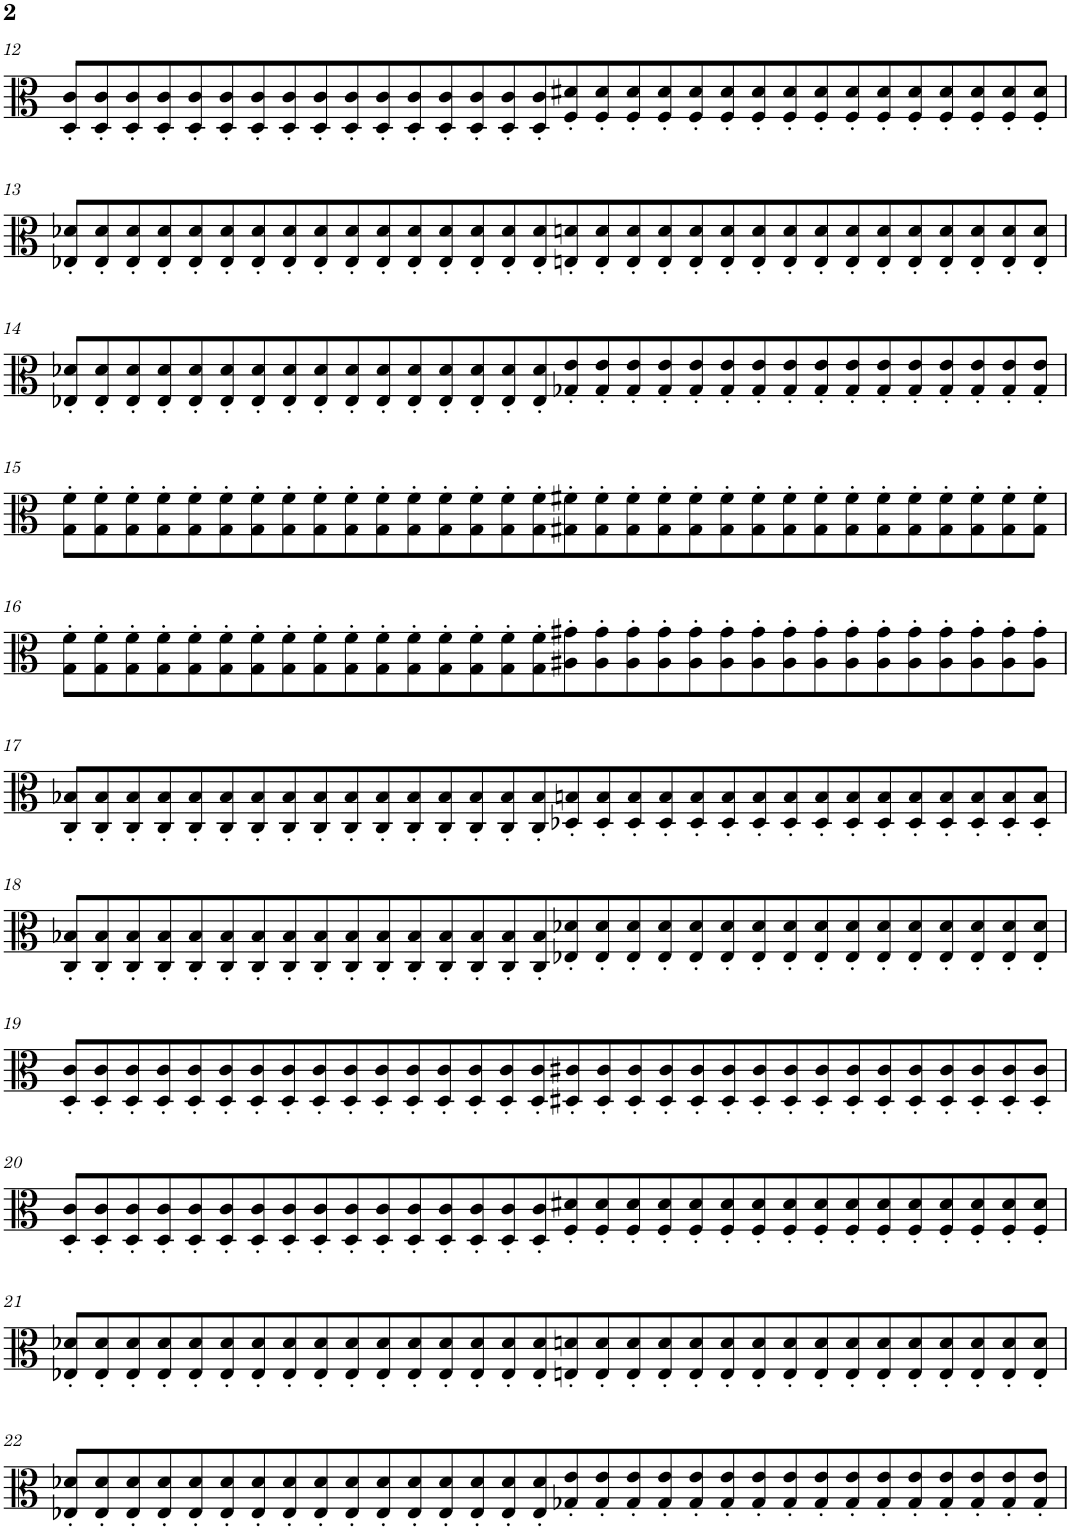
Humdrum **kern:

**kern
*part1
*staff1
*I"Viola
*I'Vla.
!!LO:PB:g=z
*clefC3
*k[]
*M16/4
=12
8D/' 8c/'L
8D/' 8c/'
8D/' 8c/'
8D/' 8c/'
8D/' 8c/'
8D/' 8c/'
8D/' 8c/'
8D/' 8c/'
8D/' 8c/'
8D/' 8c/'
8D/' 8c/'
8D/' 8c/'
8D/' 8c/'
8D/' 8c/'
8D/' 8c/'
8D/' 8c/'
8F/' 8d#X/'
8F/' 8d#/'
8F/' 8d#/'
8F/' 8d#/'
8F/' 8d#/'
8F/' 8d#/'
8F/' 8d#/'
8F/' 8d#/'
8F/' 8d#/'
8F/' 8d#/'
8F/' 8d#/'
8F/' 8d#/'
8F/' 8d#/'
8F/' 8d#/'
8F/' 8d#/'
8F/' 8d#/'J
!!LO:LB:g=z
=13
8E-X/' 8d-X/'L
8E-/' 8d-/'
8E-/' 8d-/'
8E-/' 8d-/'
8E-/' 8d-/'
8E-/' 8d-/'
8E-/' 8d-/'
8E-/' 8d-/'
8E-/' 8d-/'
8E-/' 8d-/'
8E-/' 8d-/'
8E-/' 8d-/'
8E-/' 8d-/'
8E-/' 8d-/'
8E-/' 8d-/'
8E-/' 8d-/'
8En/' 8dn/'
8E/' 8d/'
8E/' 8d/'
8E/' 8d/'
8E/' 8d/'
8E/' 8d/'
8E/' 8d/'
8E/' 8d/'
8E/' 8d/'
8E/' 8d/'
8E/' 8d/'
8E/' 8d/'
8E/' 8d/'
8E/' 8d/'
8E/' 8d/'
8E/' 8d/'J
!!LO:LB:g=z
=14
8E-X/' 8d-X/'L
8E-/' 8d-/'
8E-/' 8d-/'
8E-/' 8d-/'
8E-/' 8d-/'
8E-/' 8d-/'
8E-/' 8d-/'
8E-/' 8d-/'
8E-/' 8d-/'
8E-/' 8d-/'
8E-/' 8d-/'
8E-/' 8d-/'
8E-/' 8d-/'
8E-/' 8d-/'
8E-/' 8d-/'
8E-/' 8d-/'
8G-X/' 8e/'
8G-/' 8e/'
8G-/' 8e/'
8G-/' 8e/'
8G-/' 8e/'
8G-/' 8e/'
8G-/' 8e/'
8G-/' 8e/'
8G-/' 8e/'
8G-/' 8e/'
8G-/' 8e/'
8G-/' 8e/'
8G-/' 8e/'
8G-/' 8e/'
8G-/' 8e/'
8G-/' 8e/'J
!!LO:LB:g=z
=15
8G\' 8f\'L
8G\' 8f\'
8G\' 8f\'
8G\' 8f\'
8G\' 8f\'
8G\' 8f\'
8G\' 8f\'
8G\' 8f\'
8G\' 8f\'
8G\' 8f\'
8G\' 8f\'
8G\' 8f\'
8G\' 8f\'
8G\' 8f\'
8G\' 8f\'
8G\' 8f\'
8G#X\' 8f#X\'
8G#\' 8f#\'
8G#\' 8f#\'
8G#\' 8f#\'
8G#\' 8f#\'
8G#\' 8f#\'
8G#\' 8f#\'
8G#\' 8f#\'
8G#\' 8f#\'
8G#\' 8f#\'
8G#\' 8f#\'
8G#\' 8f#\'
8G#\' 8f#\'
8G#\' 8f#\'
8G#\' 8f#\'
8G#\' 8f#\'J
!!LO:LB:g=z
=16
8G\' 8f\'L
8G\' 8f\'
8G\' 8f\'
8G\' 8f\'
8G\' 8f\'
8G\' 8f\'
8G\' 8f\'
8G\' 8f\'
8G\' 8f\'
8G\' 8f\'
8G\' 8f\'
8G\' 8f\'
8G\' 8f\'
8G\' 8f\'
8G\' 8f\'
8G\' 8f\'
8A#X\' 8g#X\'
8A#\' 8g#\'
8A#\' 8g#\'
8A#\' 8g#\'
8A#\' 8g#\'
8A#\' 8g#\'
8A#\' 8g#\'
8A#\' 8g#\'
8A#\' 8g#\'
8A#\' 8g#\'
8A#\' 8g#\'
8A#\' 8g#\'
8A#\' 8g#\'
8A#\' 8g#\'
8A#\' 8g#\'
8A#\' 8g#\'J
!!LO:LB:g=z
=17
8C/' 8B-X/'L
8C/' 8B-/'
8C/' 8B-/'
8C/' 8B-/'
8C/' 8B-/'
8C/' 8B-/'
8C/' 8B-/'
8C/' 8B-/'
8C/' 8B-/'
8C/' 8B-/'
8C/' 8B-/'
8C/' 8B-/'
8C/' 8B-/'
8C/' 8B-/'
8C/' 8B-/'
8C/' 8B-/'
8D-X/' 8Bn/'
8D-/' 8B/'
8D-/' 8B/'
8D-/' 8B/'
8D-/' 8B/'
8D-/' 8B/'
8D-/' 8B/'
8D-/' 8B/'
8D-/' 8B/'
8D-/' 8B/'
8D-/' 8B/'
8D-/' 8B/'
8D-/' 8B/'
8D-/' 8B/'
8D-/' 8B/'
8D-/' 8B/'J
!!LO:LB:g=z
=18
8C/' 8B-X/'L
8C/' 8B-/'
8C/' 8B-/'
8C/' 8B-/'
8C/' 8B-/'
8C/' 8B-/'
8C/' 8B-/'
8C/' 8B-/'
8C/' 8B-/'
8C/' 8B-/'
8C/' 8B-/'
8C/' 8B-/'
8C/' 8B-/'
8C/' 8B-/'
8C/' 8B-/'
8C/' 8B-/'
8E-X/' 8d-X/'
8E-/' 8d-/'
8E-/' 8d-/'
8E-/' 8d-/'
8E-/' 8d-/'
8E-/' 8d-/'
8E-/' 8d-/'
8E-/' 8d-/'
8E-/' 8d-/'
8E-/' 8d-/'
8E-/' 8d-/'
8E-/' 8d-/'
8E-/' 8d-/'
8E-/' 8d-/'
8E-/' 8d-/'
8E-/' 8d-/'J
!!LO:LB:g=z
=19
8D/' 8c/'L
8D/' 8c/'
8D/' 8c/'
8D/' 8c/'
8D/' 8c/'
8D/' 8c/'
8D/' 8c/'
8D/' 8c/'
8D/' 8c/'
8D/' 8c/'
8D/' 8c/'
8D/' 8c/'
8D/' 8c/'
8D/' 8c/'
8D/' 8c/'
8D/' 8c/'
8D#X/' 8c#X/'
8D#/' 8c#/'
8D#/' 8c#/'
8D#/' 8c#/'
8D#/' 8c#/'
8D#/' 8c#/'
8D#/' 8c#/'
8D#/' 8c#/'
8D#/' 8c#/'
8D#/' 8c#/'
8D#/' 8c#/'
8D#/' 8c#/'
8D#/' 8c#/'
8D#/' 8c#/'
8D#/' 8c#/'
8D#/' 8c#/'J
!!LO:LB:g=z
=20
8D/' 8c/'L
8D/' 8c/'
8D/' 8c/'
8D/' 8c/'
8D/' 8c/'
8D/' 8c/'
8D/' 8c/'
8D/' 8c/'
8D/' 8c/'
8D/' 8c/'
8D/' 8c/'
8D/' 8c/'
8D/' 8c/'
8D/' 8c/'
8D/' 8c/'
8D/' 8c/'
8F/' 8d#X/'
8F/' 8d#/'
8F/' 8d#/'
8F/' 8d#/'
8F/' 8d#/'
8F/' 8d#/'
8F/' 8d#/'
8F/' 8d#/'
8F/' 8d#/'
8F/' 8d#/'
8F/' 8d#/'
8F/' 8d#/'
8F/' 8d#/'
8F/' 8d#/'
8F/' 8d#/'
8F/' 8d#/'J
!!LO:LB:g=z
=21
8E-X/' 8d-X/'L
8E-/' 8d-/'
8E-/' 8d-/'
8E-/' 8d-/'
8E-/' 8d-/'
8E-/' 8d-/'
8E-/' 8d-/'
8E-/' 8d-/'
8E-/' 8d-/'
8E-/' 8d-/'
8E-/' 8d-/'
8E-/' 8d-/'
8E-/' 8d-/'
8E-/' 8d-/'
8E-/' 8d-/'
8E-/' 8d-/'
8En/' 8dn/'
8E/' 8d/'
8E/' 8d/'
8E/' 8d/'
8E/' 8d/'
8E/' 8d/'
8E/' 8d/'
8E/' 8d/'
8E/' 8d/'
8E/' 8d/'
8E/' 8d/'
8E/' 8d/'
8E/' 8d/'
8E/' 8d/'
8E/' 8d/'
8E/' 8d/'J
!!LO:LB:g=z
=22
8E-X/' 8d-X/'L
8E-/' 8d-/'
8E-/' 8d-/'
8E-/' 8d-/'
8E-/' 8d-/'
8E-/' 8d-/'
8E-/' 8d-/'
8E-/' 8d-/'
8E-/' 8d-/'
8E-/' 8d-/'
8E-/' 8d-/'
8E-/' 8d-/'
8E-/' 8d-/'
8E-/' 8d-/'
8E-/' 8d-/'
8E-/' 8d-/'
8G-X/' 8e/'
8G-/' 8e/'
8G-/' 8e/'
8G-/' 8e/'
8G-/' 8e/'
8G-/' 8e/'
8G-/' 8e/'
8G-/' 8e/'
8G-/' 8e/'
8G-/' 8e/'
8G-/' 8e/'
8G-/' 8e/'
8G-/' 8e/'
8G-/' 8e/'
8G-/' 8e/'
8G-/' 8e/'J
=
*-
